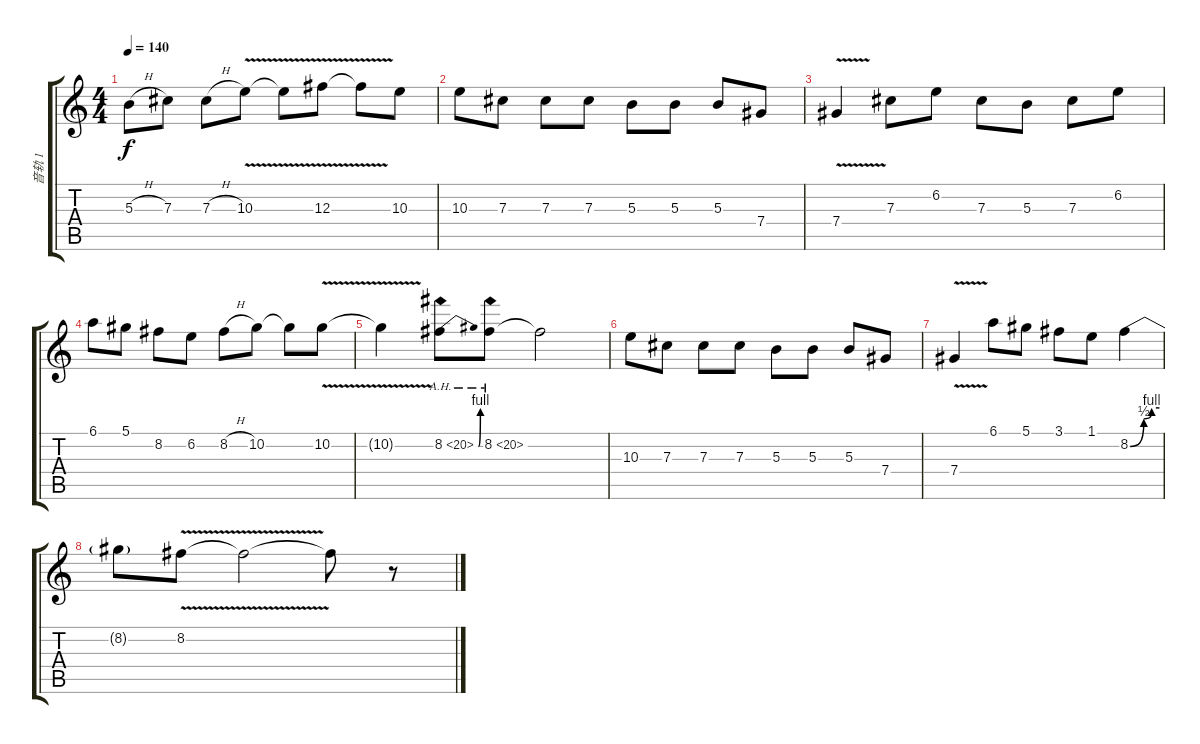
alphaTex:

\track ("音轨 1" "音轨 1") {instrument distortionguitar}
\staff {score tabs}
\tuning (Eb4 Bb3 Gb3 Db3 Ab2 Eb2) {hide}
\ts (4 4)
\tempo 140
\clef g2
\ks c
5.3{h}.8{dy f} 7.3.8 7.3{h}.8 10.3{v}.8 10.3{t}.8 12.3{v}.8 12.3{t}.8 10.3.8 |
10.3.8 7.3.8 7.3.8 7.3.8 5.3.8 5.3.8 5.3.8 7.4.8 |
7.4{v}.4 7.3.8 6.2.8 7.3.8 5.3.8 7.3.8 6.2.8 |
6.1.8 5.1.8 8.2.8 6.2.8 8.2{h}.8 10.2.8 10.2{t}.8 10.2{v}.8 |
10.2{t}.4 8.2{be (bend 0 0 60 4) ah 12}.8 8.2{ah 12}.8 8.2{t}.2 |
10.3.8 7.3.8 7.3.8 7.3.8 5.3.8 5.3.8 5.3.8 7.4.8 |
7.4{v}.4 6.1.8 5.1.8 3.1.8 1.1.8 8.2{be (custom 0 0 28 2 30 2 44 4 60 4)}.4 |
8.2{t}.8 8.2{v}.8 8.2{t}.2 8.2{t}.8 r.8
